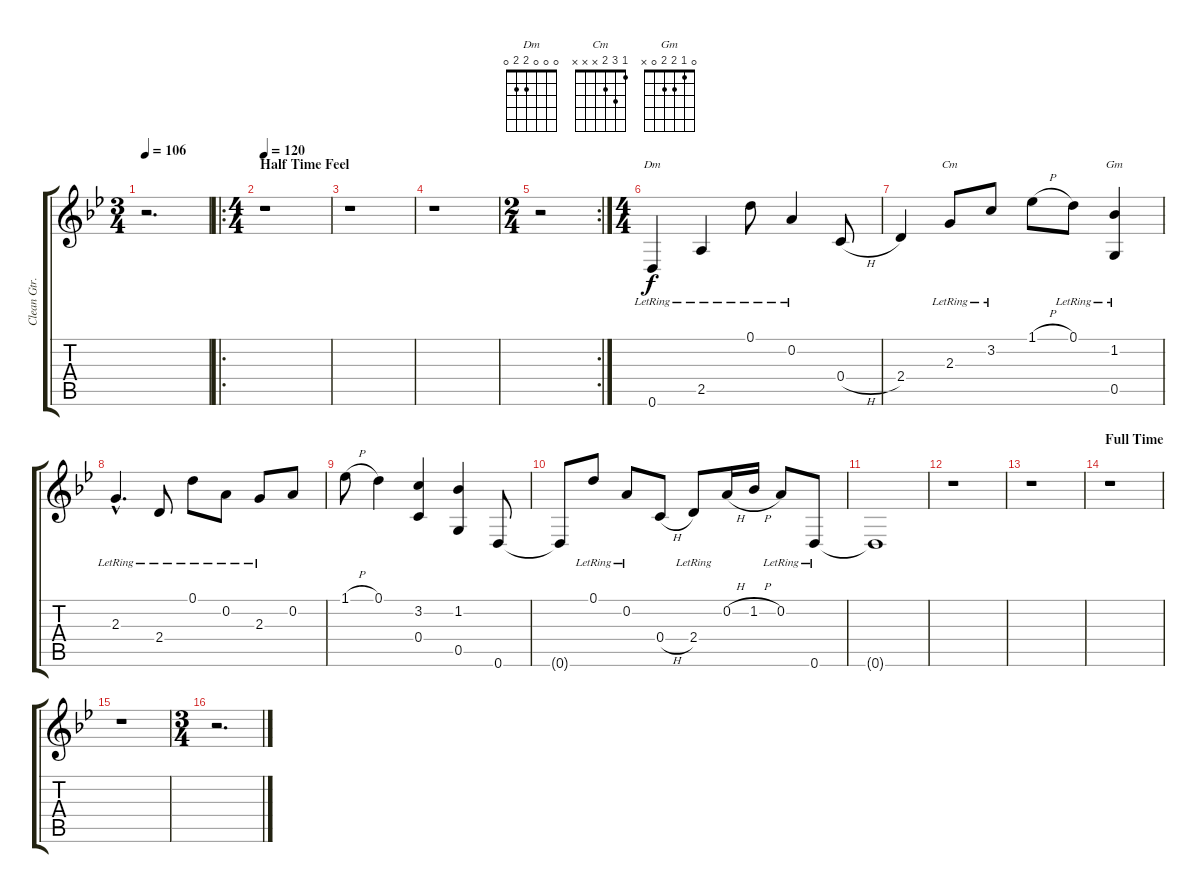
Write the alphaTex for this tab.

\track ("Clean Gtr./ Fills" "Clean Gtr.") {instrument electricguitarclean}
\staff {score tabs}
\tuning (D4 A3 F3 C3 G2 D2) {hide}
\chord ("Dm" 0 0 0 2 2 0)
\chord ("Cm" 1 3 2 x x x)
\chord ("Gm" 0 1 2 2 0 x)
\ts (3 4)
\tempo 106
\clef g2
\ks bb
r.2{d dy mp} |
\ro
\ts (4 4)
\section ("" "Half Time Feel")
\tempo 120
r.1 |
r.1 |
r.1 |
\rc 2
\ts (2 4)
r.2 |
\ts (4 4)
0.6{lr}.4{ch "Dm" dy f volume 16} 2.5{lr}.4 0.1{lr}.8 0.2{lr}.4 0.4{h}.8 |
2.4.4 2.3{lr}.8{ch "Cm"} 3.2{lr}.8 1.1{h}.8 0.1{lr}.8 (1.2{lr} 0.5{lr}).4{ch "Gm"} |
2.3{hac lr}.4{d} 2.4{lr}.8 0.1{lr}.8 0.2{lr}.8 2.3{lr}.8 0.2.8 |
1.1{h}.8 0.1.4 (3.2 0.4).4 (1.2 0.5).4 0.6.8 |
0.6{t}.8 0.1{lr}.8 0.2{lr}.8 0.4{h}.8 2.4{lr}.8 0.2{h}.16 1.2{h}.16 0.2{lr}.8 0.6{lr}.8 |
0.6{t}.1 |
r.1 |
r.1 |
\section ("" "Full Time")
r.1 |
r.1 |
\ts (3 4)
r.2{d}
